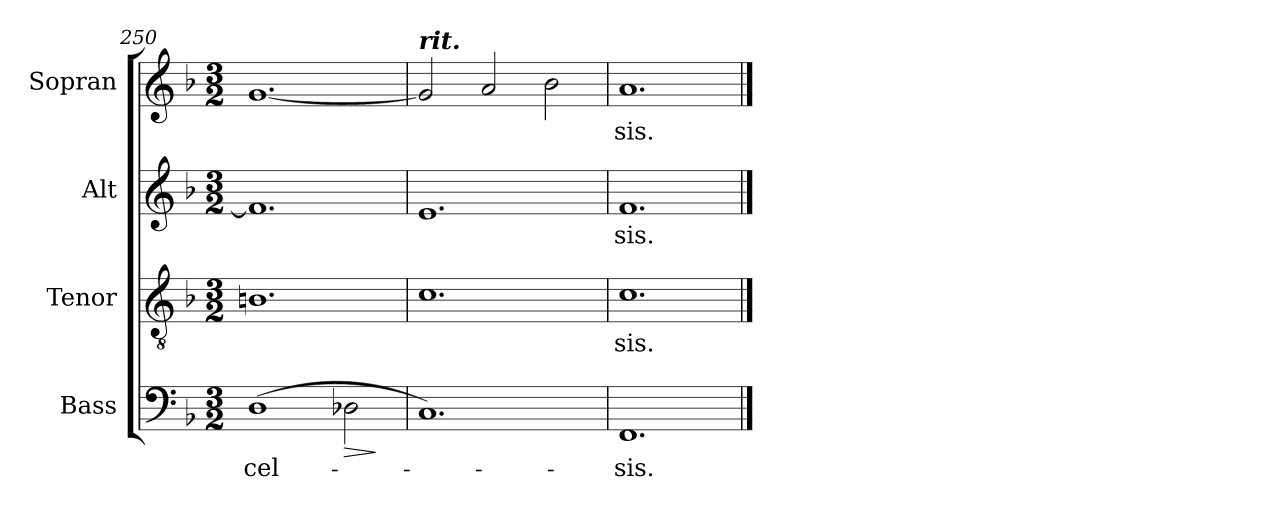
**kern	**text	**dynam	**kern	**text	**kern	**text	**kern	**text
*part4	*part4	*part4	*part3	*part3	*part2	*part2	*part1	*part1
*staff4	*staff4	*staff4	*staff3	*staff3	*staff2	*staff2	*staff1	*staff1
*I"Bass	*	*	*I"Tenor	*	*I"Alt	*	*I"Sopran	*
*I'B.	*	*	*I'T.	*	*I'A.	*	*I'S.	*
*clefF4	*	*	*clefGv2	*	*clefG2	*	*clefG2	*
*k[b-]	*	*	*k[b-]	*	*k[b-]	*	*k[b-]	*
*F:	*	*	*F:	*	*F:	*	*F:	*
*M3/2	*	*	*M3/2	*	*M3/2	*	*M3/2	*
=250	=250	=250	=250	=250	=250	=250	=250	=250
!	!LO:LY:b	!	!	!	!	!	!	!
(>1D	-cel-	.	1.Bn	.	1.f]	.	[1.g	.
!	!	!LO:HP:b	!	!	!	!	!	!
2D-X\	.	>	.	.	.	.	.	.
.	.	]	.	.	.	.	.	.
=251	=251	=251	=251	=251	=251	=251	=251	=251
!	!	!	!	!	!	!	!LO:TX:a:Bi:t=rit.	!
1.C)	.	.	1.c	.	1.e	.	2g/]	.
.	.	.	.	.	.	.	2a/	.
.	.	.	.	.	.	.	2b-\	.
=252	=252	=252	=252	=252	=252	=252	=252	=252
!	!LO:LY:b	!	!	!LO:LY:b	!	!LO:LY:b	!	!LO:LY:b
1.FF	-sis.	.	1.c	-sis.	1.f	-sis.	1.a	-sis.
==	==	==	==	==	==	==	==	==
*-	*-	*-	*-	*-	*-	*-	*-	*-
